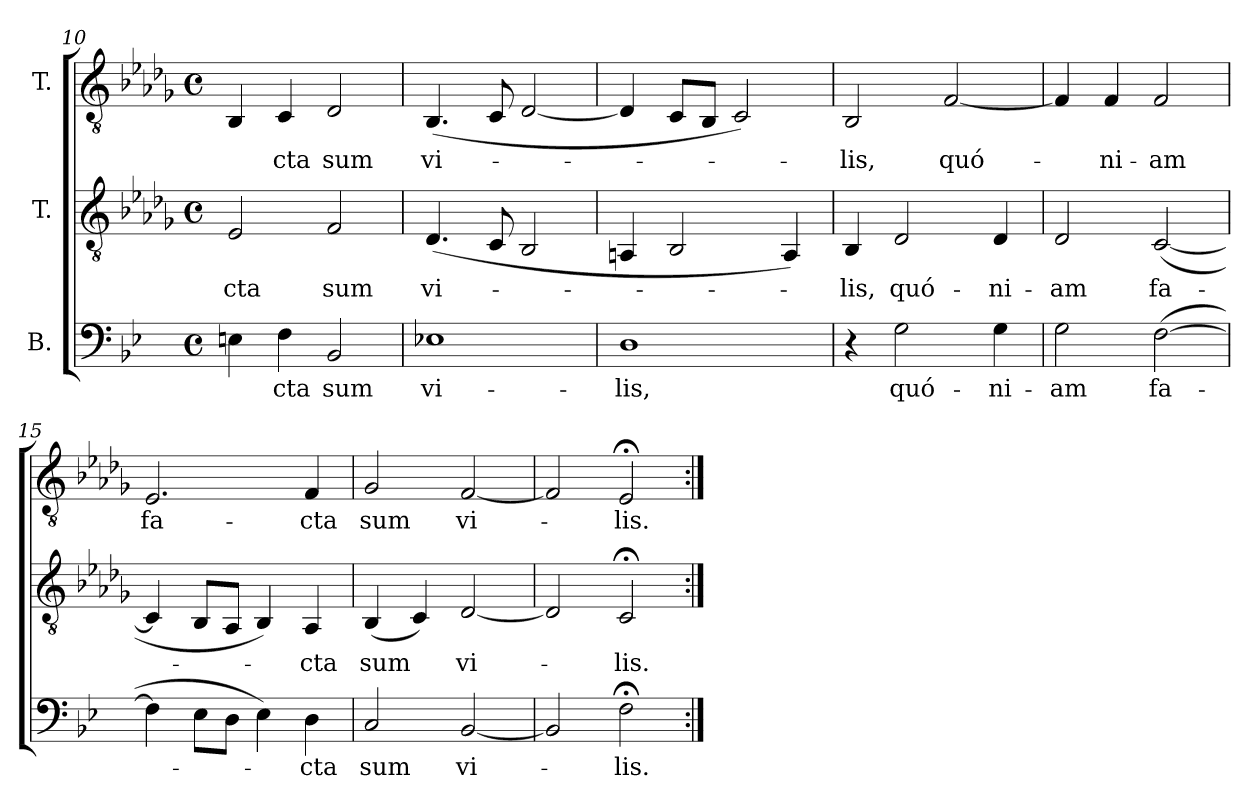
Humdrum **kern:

**kern	**text	**kern	**text	**kern	**text
*part3	*part3	*part2	*part2	*part1	*part1
*staff3	*staff3	*staff2	*staff2	*staff1	*staff1
*I"B.	*	*I"T.	*	*I"T.	*
*clefF4	*	*clefGv2	*	*clefGv2	*
*	*	*ITrd2c3	*	*ITrd2c3	*
*k[b-e-]	*	*k[b-e-]	*	*k[b-e-]	*
*B-:	*	*B-:	*	*B-:	*
*M4/4	*	*M4/4	*	*M4/4	*
*met(c)	*	*met(c)	*	*met(c)	*
=10	=10	=10	=10	=10	=10
!	!	!	!LO:LY:b:color=#000000	!	!
4Eni\	.	2Ci/	-cta	4GGi/	.
!	!LO:LY:b:color=#000000	!	!	!	!
!	!	!	!	!	!LO:LY:b:color=#000000
4Fi\	-cta	.	.	4AAi/	-cta
!	!LO:LY:b:color=#000000	!	!	!	!
!	!	!	!LO:LY:b:color=#000000	!	!
!	!	!	!	!	!LO:LY:b:color=#000000
2BB-i/	sum	2Di/	sum	2BB-i/	sum
=11	=11	=11	=11	=11	=11
!	!LO:LY:b:color=#000000	!	!	!	!
!	!	!	!LO:LY:b:color=#000000	!	!
!	!	!	!	!	!LO:LY:b:color=#000000
1E-Xi	vi-	(4.BB-i/	vi-	(4.GGi/	vi-
.	.	8AAi/	.	8AAi/	.
.	.	2GGi/	.	[<2BB-i/	.
=12	=12	=12	=12	=12	=12
!	!LO:LY:b:color=#000000	!	!	!	!
1Di	-lis,	4FF#Xi/	.	4BB-i/]	.
.	.	2GGi/	.	8AAi/L	.
.	.	.	.	8GGi/J	.
.	.	.	.	2AAi/)	.
.	.	4FF#i/)	.	.	.
!!LO:LB:g=z
=13	=13	=13	=13	=13	=13
!	!	!	!LO:LY:b:color=#000000	!	!
!	!	!	!	!	!LO:LY:b:color=#000000
4r	.	4GGi/	-lis,	2GGi/	-lis,
!	!LO:LY:b:color=#000000	!	!	!	!
!	!	!	!LO:LY:b:color=#000000	!	!
2Gi\	quó-	2BB-i/	quó-	.	.
!	!	!	!	!	!LO:LY:b:color=#000000
.	.	.	.	[<2Di/	quó-
!	!LO:LY:b:color=#000000	!	!	!	!
!	!	!	!LO:LY:b:color=#000000	!	!
4Gi\	-ni-	4BB-i/	-ni-	.	.
=14	=14	=14	=14	=14	=14
!	!LO:LY:b:color=#000000	!	!	!	!
!	!	!	!LO:LY:b:color=#000000	!	!
2Gi\	-am	2BB-i/	-am	4Di/]	.
!	!	!	!	!	!LO:LY:b:color=#000000
.	.	.	.	4Di/	-ni-
!	!LO:LY:b:color=#000000	!	!	!	!
!	!	!	!LO:LY:b:color=#000000	!	!
!	!	!	!	!	!LO:LY:b:color=#000000
([>2Fi\	fa-	([<2AAi/	fa-	2Di/	-am
=15	=15	=15	=15	=15	=15
!	!	!	!	!	!LO:LY:b:color=#000000
4Fi\]	.	4AAi/]	.	2.Ci/	fa-
8E-i\L	.	8GGi/L	.	.	.
8Di\J	.	8FFi/J	.	.	.
4E-i\)	.	4GGi/)	.	.	.
!	!LO:LY:b:color=#000000	!	!	!	!
!	!	!	!LO:LY:b:color=#000000	!	!
!	!	!	!	!	!LO:LY:b:color=#000000
4Di\	-cta	4FFi/	-cta	4Di/	-cta
=16	=16	=16	=16	=16	=16
!	!LO:LY:b:color=#000000	!	!	!	!
!	!	!	!LO:LY:b:color=#000000	!	!
!	!	!	!	!	!LO:LY:b:color=#000000
2Ci/	sum	(4GGi/	sum	2E-i/	sum
.	.	4AAi/)	.	.	.
!	!LO:LY:b:color=#000000	!	!	!	!
!	!	!	!LO:LY:b:color=#000000	!	!
!	!	!	!	!	!LO:LY:b:color=#000000
[<2BB-i/	vi-	[<2BB-i/	vi-	[<2Di/	vi-
=17	=17	=17	=17	=17	=17
2BB-i/]	.	2BB-i/]	.	2Di/]	.
!	!LO:LY:b:color=#000000	!	!	!	!
!	!	!	!LO:LY:b:color=#000000	!	!
!	!	!	!	!	!LO:LY:b:color=#000000
2F;i\	-lis.	2AA;i/	-lis.	2C;i/	-lis.
=:|!	=:|!	=:|!	=:|!	=:|!	=:|!
*-	*-	*-	*-	*-	*-
